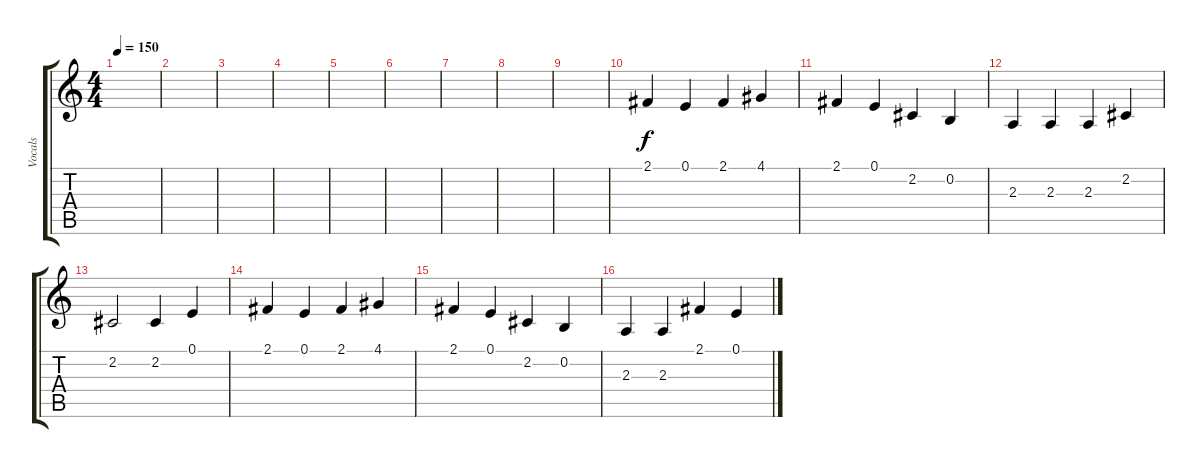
\track ("Vocals" "Vocals") {instrument lead3calliope}
\staff {score tabs}
\tuning (E4 B3 G3 D3 A2 E2) {hide}
\ts (4 4)
\tempo 150
\clef g2
\ks c
|
|
|
|
|
|
|
|
|
2.1.4 0.1.4 2.1.4 4.1.4 |
2.1.4 0.1.4 2.2.4 0.2.4 |
2.3.4 2.3.4 2.3.4 2.2.4 |
2.2.2 2.2.4 0.1.4 |
2.1.4 0.1.4 2.1.4 4.1.4 |
2.1.4 0.1.4 2.2.4 0.2.4 |
2.3.4 2.3.4 2.1.4 0.1.4
